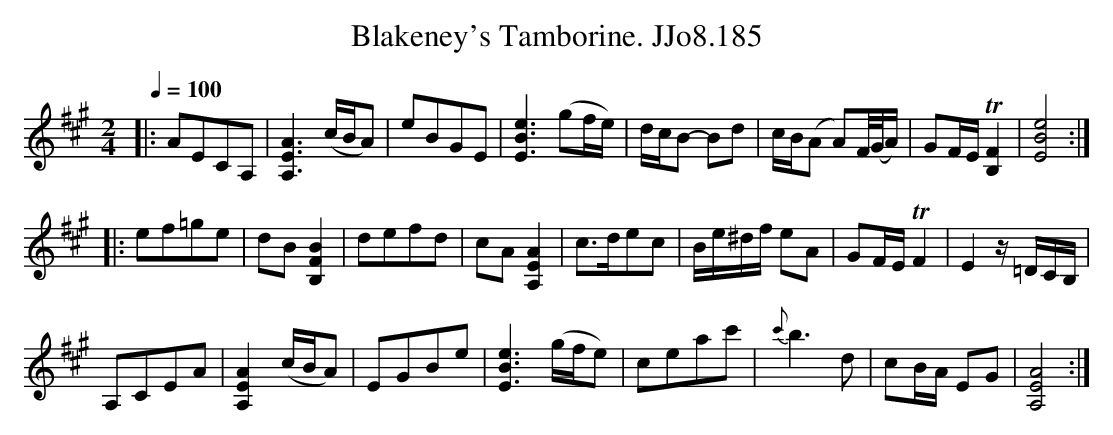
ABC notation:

X:1
T:Blakeney's Tamborine. JJo8.185
M:2/4
L:1/8
Q:1/4=100
K:A
|:AECA,|[A,3E3A3](c/B/A)|eBGE|[E3B3e3](gf/e/)|d/c/B- Bd|c/B/(A A)F//(G//A/)|GF/E/T [B,2F2]|[E4B4e4]:|
|:ef=ge|dB[B,2F2B2]|defd|cA[A,2E2A2]|c>dec|B/e/^d/f/ eA|GF/E/TF2|E2z/=D/C/B,/|
A,CEA|[A,2E2A2](c/B/A)|EGBe|[E3B3e3](g/f/e)|ceac'|{c'}b3d|cB/A/ EG|[A,4E4A4]:|
